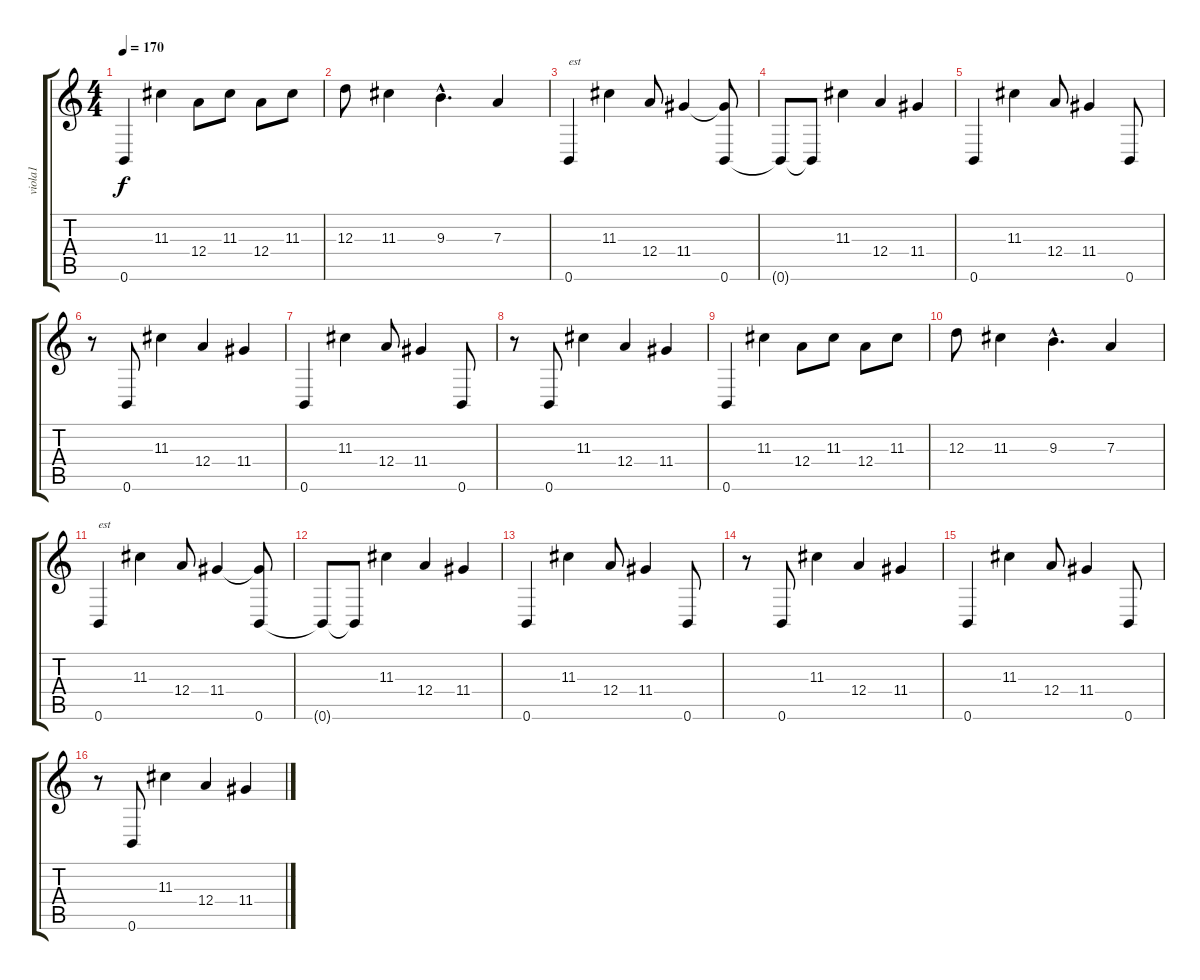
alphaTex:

\track ("viola1" "viola1") {instrument distortionguitar}
\staff {score tabs}
\tuning (B3 Gb3 D3 A2 E2 B1) {hide}
\ts (4 4)
\tempo 170
\clef g2
\ks c
0.6.4{dy f} 11.3.4 12.4.8 11.3.8 12.4.8 11.3.8 |
12.3.8 11.3.4 9.3{hac}.4{d} 7.3.4 |
0.6.4{txt "est"} 11.3.4 12.4.8 11.4.4 (11.4{t} 0.6).8 |
0.6{t}.8 0.6{t}.8 11.3.4 12.4.4 11.4.4 |
0.6.4 11.3.4 12.4.8 11.4.4 0.6.8 |
r.8 0.6.8 11.3.4 12.4.4 11.4.4 |
0.6.4 11.3.4 12.4.8 11.4.4 0.6.8 |
r.8 0.6.8 11.3.4 12.4.4 11.4.4 |
0.6.4 11.3.4 12.4.8 11.3.8 12.4.8 11.3.8 |
12.3.8 11.3.4 9.3{hac}.4{d} 7.3.4 |
0.6.4{txt "est"} 11.3.4 12.4.8 11.4.4 (11.4{t} 0.6).8 |
0.6{t}.8 0.6{t}.8 11.3.4 12.4.4 11.4.4 |
0.6.4 11.3.4 12.4.8 11.4.4 0.6.8 |
r.8 0.6.8 11.3.4 12.4.4 11.4.4 |
0.6.4 11.3.4 12.4.8 11.4.4 0.6.8 |
r.8 0.6.8 11.3.4 12.4.4 11.4.4
